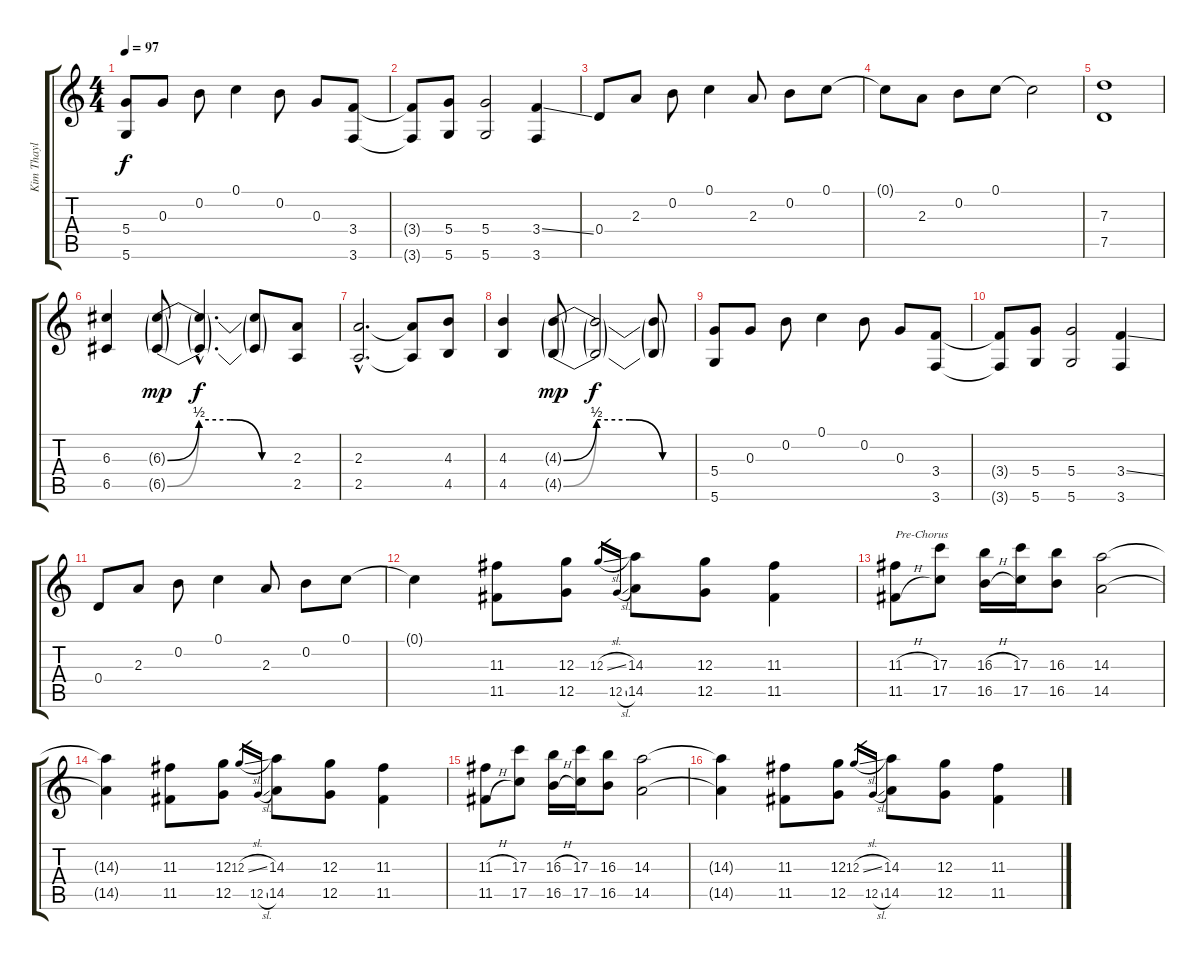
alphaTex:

\track ("Kim Thayl" "Kim Thayl") {instrument overdrivenguitar}
\staff {score tabs}
\tuning (C4 B3 G3 D3 G2 D2) {hide}
\ts (4 4)
\tempo 97
\clef g2
\ks c
(5.4 5.6).8{dy f} 0.3.8 0.2.8 0.1.4 0.2.8 0.3.8 (3.4 3.6).8 |
(3.4{t} 3.6{t}).8 (5.4 5.6).8 (5.4 5.6).2 (3.4{ss} 3.6).4 |
0.4.8 2.3.8 0.2.8 0.1.4 2.3.8 0.2.8 0.1.8 |
0.1{t}.8 2.3.8 0.2.8 0.1.8 0.1{t}.2 |
(7.3 7.5).1 |
(6.3 6.5).4 (6.3{be (custom 0 0 15 2 30 2 45 0 60 0) g} 6.5{be (custom 0 0 15 2 30 2 45 0 60 0) g}).8{dy mp} (6.3{hac t} 6.5{hac t}).4{d dy f} (6.3{t} 6.5{t}).8 (2.3 2.5).8 |
(2.3{hac} 2.5{hac}).2{d} (2.3{t} 2.5{t}).8 (4.3 4.5).8 |
(4.3 4.5).4 (4.3{be (custom 0 0 15 2 30 2 45 0 60 0) g} 4.5{be (custom 0 0 15 2 30 2 45 0 60 0) g}).8{dy mp} (4.3{t} 4.5{t}).2{dy f} (4.3{t} 4.5{t}).8 |
(5.4 5.6).8 0.3.8 0.2.8 0.1.4 0.2.8 0.3.8 (3.4 3.6).8 |
(3.4{t} 3.6{t}).8 (5.4 5.6).8 (5.4 5.6).2 (3.4{ss} 3.6).4 |
0.4.8 2.3.8 0.2.8 0.1.4 2.3.8 0.2.8 0.1.8 |
0.1{t}.4 (11.3 11.5).8 (12.3 12.5).8 12.3{sl}.16{gr} 12.5{sl}.16{gr} (14.3 14.5).8 (12.3 12.5).8 (11.3 11.5).4 |
(11.3{h} 11.5{h}).8{txt "Pre-Chorus"} (17.3 17.5).8 (16.3{h} 16.5{h}).16 (17.3 17.5).16 (16.3 16.5).8 (14.3 14.5).2 |
(14.3{t} 14.5{t}).4 (11.3 11.5).8 (12.3 12.5).8 12.3{sl}.16{gr} 12.5{sl}.16{gr} (14.3 14.5).8 (12.3 12.5).8 (11.3 11.5).4 |
(11.3{h} 11.5{h}).8 (17.3 17.5).8 (16.3{h} 16.5{h}).16 (17.3 17.5).16 (16.3 16.5).8 (14.3 14.5).2 |
(14.3{t} 14.5{t}).4 (11.3 11.5).8 (12.3 12.5).8 12.3{sl}.16{gr} 12.5{sl}.16{gr} (14.3 14.5).8 (12.3 12.5).8 (11.3 11.5).4
